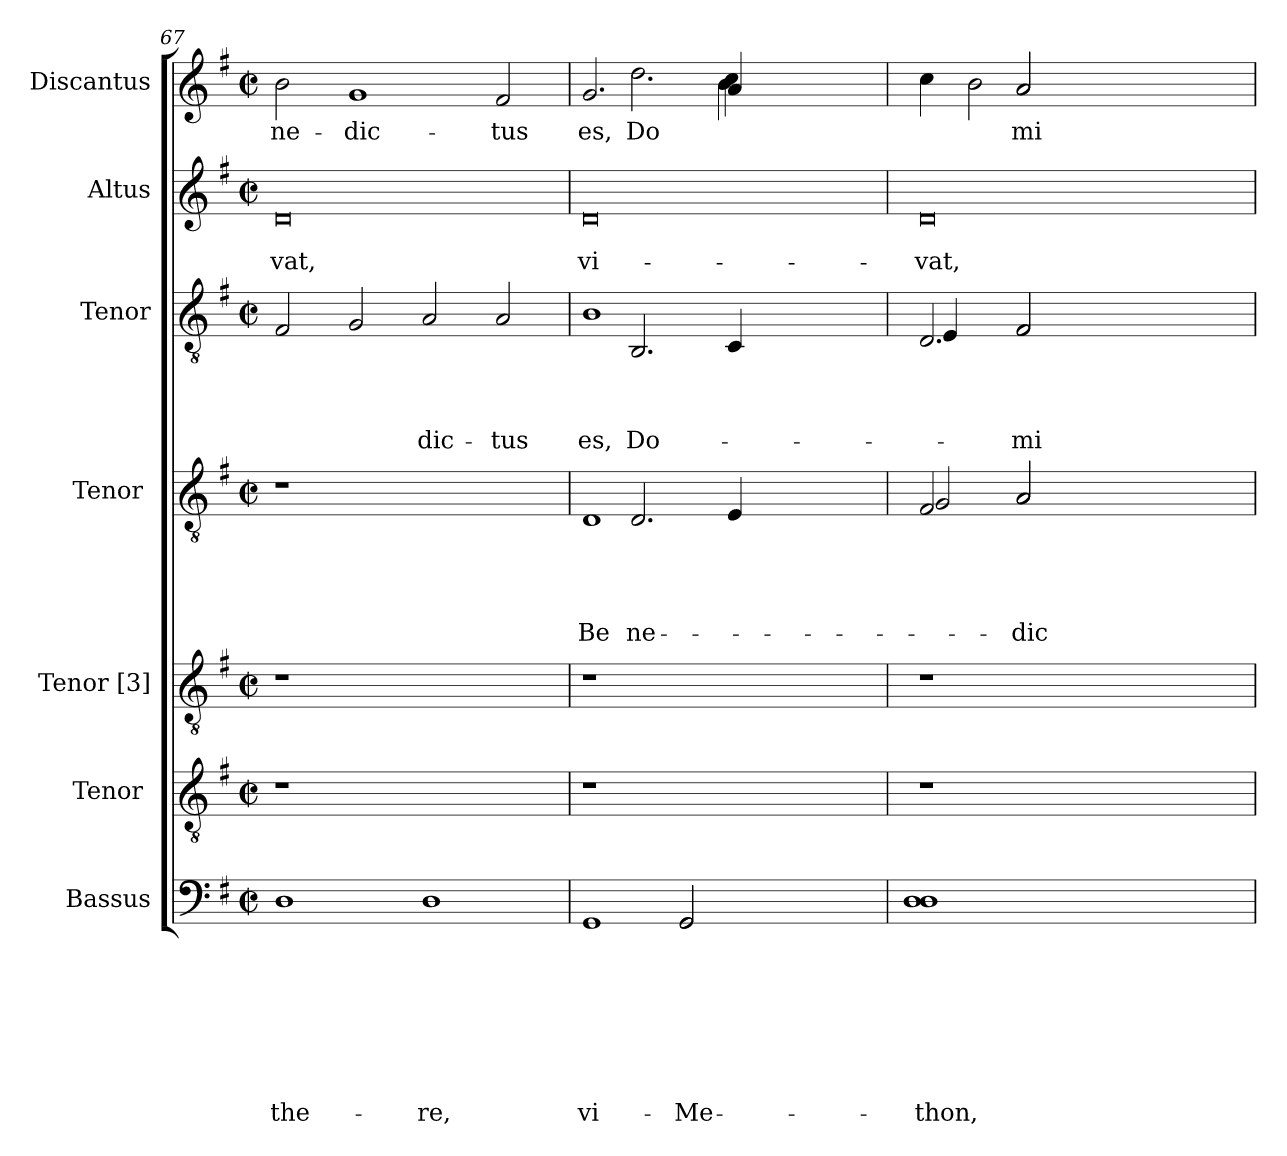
**kern	**text	**text	**text	**text	**text	**text	**text	**text	**kern	**kern	**kern	**text	**text	**text	**text	**text	**kern	**text	**text	**text	**text	**kern	**text	**text	**kern	**text
*part7	*part7	*part7	*part7	*part7	*part7	*part7	*part7	*part7	*part6	*part5	*part4	*part4	*part4	*part4	*part4	*part4	*part3	*part3	*part3	*part3	*part3	*part2	*part2	*part2	*part1	*part1
*staff7	*staff7	*staff7	*staff7	*staff7	*staff7	*staff7	*staff7	*staff7	*staff6	*staff5	*staff4	*staff4	*staff4	*staff4	*staff4	*staff4	*staff3	*staff3	*staff3	*staff3	*staff3	*staff2	*staff2	*staff2	*staff1	*staff1
*I"Bassus	*	*	*	*	*	*	*	*	*I"Tenor [4]	*I"Tenor [3]	*I"Tenor [2]	*	*	*	*	*	*I"Tenor	*	*	*	*	*I"Altus	*	*	*I"Discantus	*
*I'B	*	*	*	*	*	*	*	*	*I'T [4]	*I'T [3]	*I'T [2]	*	*	*	*	*	*I'T	*	*	*	*	*I'A	*	*	*I'D	*
*clefF4	*	*	*	*	*	*	*	*	*clefGv2	*clefGv2	*clefGv2	*	*	*	*	*	*clefGv2	*	*	*	*	*clefG2	*	*	*clefG2	*
*k[f#]	*	*	*	*	*	*	*	*	*k[f#]	*k[f#]	*k[f#]	*	*	*	*	*	*k[f#]	*	*	*	*	*k[f#]	*	*	*k[f#]	*
*G:	*	*	*	*	*	*	*	*	*G:	*G:	*G:	*	*	*	*	*	*G:	*	*	*	*	*G:	*	*	*G:	*
*M2/2	*	*	*	*	*	*	*	*	*M2/2	*M2/2	*M2/2	*	*	*	*	*	*M2/2	*	*	*	*	*M2/2	*	*	*M2/2	*
*met(c|)	*	*	*	*	*	*	*	*	*met(c|)	*met(c|)	*met(c|)	*	*	*	*	*	*met(c|)	*	*	*	*	*met(c|)	*	*	*met(c|)	*
=67	=67	=67	=67	=67	=67	=67	=67	=67	=67	=67	=67	=67	=67	=67	=67	=67	=67	=67	=67	=67	=67	=67	=67	=67	=67	=67
!	!	!	!	!	!	!	!	!LO:LY:b	!LO:N:vis=1	!LO:N:vis=1	!LO:N:vis=1	!	!	!	!	!	!	!	!	!	!	!	!	!LO:LY:b	!	!LO:LY:b
1D	.	.	.	.	.	.	.	-the-	1r	1r	1r	.	.	.	.	.	2F#/	.	.	.	.	0d	.	-vat,	2b\	-ne-
!	!	!	!	!	!	!	!	!	!	!	!	!	!	!	!	!	!	!	!	!	!	!	!	!	!	!LO:LY:b
.	.	.	.	.	.	.	.	.	.	.	.	.	.	.	.	.	2G/	.	.	.	.	.	.	.	1g	-dic-
!	!	!	!	!	!	!	!	!LO:LY:b	!	!	!	!	!	!	!	!	!	!	!	!	!LO:LY:b	!	!	!	!	!
1D	.	.	.	.	.	.	.	-re,	1ryy	1ryy	1ryy	.	.	.	.	.	2A/	.	.	.	-dic-	.	.	.	.	.
!	!	!	!	!	!	!	!	!	!	!	!	!	!	!	!	!	!	!	!	!	!LO:LY:b	!	!	!	!	!LO:LY:b
.	.	.	.	.	.	.	.	.	.	.	.	.	.	.	.	.	2A/	.	.	.	-tus	.	.	.	2f#/	-tus
=68	=68	=68	=68	=68	=68	=68	=68	=68	=68	=68	=68	=68	=68	=68	=68	=68	=68	=68	=68	=68	=68	=68	=68	=68	=68	=68
!	!	!	!	!	!	!	!	!LO:LY:b	!	!	!	!	!	!	!	!LO:LY:b	!	!	!	!	!LO:LY:b	!	!	!LO:LY:b	!	!LO:LY:b
*^	*	*	*	*	*	*	*	*	*	*	*^	*	*	*	*	*	*^	*	*	*	*	*	*	*	*^	*
*	*^	*	*	*	*	*	*	*	*	*	*	*	*^	*	*	*	*	*	*	*^	*	*	*	*	*	*	*	*	*^	*
*	*	*	*	*	*	*	*	*	*	*	*	*	*	*	*	*	*	*	*	*	*	*	*	*	*	*	*	*	*	*	*	*	*^	*
1GG	2ryy	2ryy	.	.	.	.	.	.	.	vi-	1r	1r	1D	4ryy	2.ryy	.	.	.	.	Be-	1B	4ryy	2.ryy	.	.	.	es,	0d	.	vi-	2.g/	2.ryy	2.ryy	4ryy	es,
!	!	!	!	!	!	!	!	!	!	!	!	!	!	!	!	!	!	!	!	!LO:LY:b	!	!	!	!	!	!	!LO:LY:b	!	!	!	!	!	!	!	!LO:LY:b
.	.	.	.	.	.	.	.	.	.	.	.	.	.	2.D/	.	.	.	.	.	-ne-	.	2.BB/	.	.	.	.	Do-	.	.	.	.	.	.	2.dd\	Do-
!	!	!	!	!	!	!	!	!	!	!LO:LY:b	!	!	!	!	!	!	!	!	!	!	!	!	!	!	!	!	!	!	!	!	!	!	!	!	!
!	!	!	!	!	!	!	!	!	!	!LO:LY:b	!	!	!	!	!	!	!	!	!	!	!	!	!	!	!	!	!	!	!	!	!	!	!	!	!
.	2GG/	2GG/	.	.	.	.	.	.	.	Me-	.	.	.	.	.	.	.	.	.	.	.	.	.	.	.	.	.	.	.	.	.	.	.	.	.
.	.	.	.	.	.	.	.	.	.	.	.	.	.	.	4E/	.	.	.	.	.	.	.	4C/	.	.	.	.	.	.	.	4a/	4b\	4cc\	.	.
1ryy	1ryy	1ryy	.	.	.	.	.	.	.	.	1ryy	1ryy	1ryy	1ryy	1ryy	.	.	.	.	.	1ryy	1ryy	1ryy	.	.	.	.	.	.	.	1ryy	1ryy	1ryy	1ryy	.
=69	=69	=69	=69	=69	=69	=69	=69	=69	=69	=69	=69	=69	=69	=69	=69	=69	=69	=69	=69	=69	=69	=69	=69	=69	=69	=69	=69	=69	=69	=69	=69	=69	=69	=69	=69
!	!	!	!	!	!	!	!	!	!	!LO:LY:b	!	!	!	!	!	!	!	!	!	!	!	!	!	!	!	!	!	!	!	!LO:LY:b	!	!	!	!	!
*v	*v	*v	*	*	*	*	*	*	*	*	*	*	*	*v	*v	*	*	*	*	*	*	*	*	*	*	*	*	*	*	*	*	*	*v	*v	*
1D 1D	.	.	.	.	.	.	.	-thon,	1r	1r	2F#/	2G/	.	.	.	.	.	2.D/	4E/	2ryy	.	.	.	.	0d	.	-vat,	4cc\	2ryy	2ryy	.
.	.	.	.	.	.	.	.	.	.	.	.	.	.	.	.	.	.	.	4ryy	.	.	.	.	.	.	.	.	2b\	.	.	.
!	!	!	!	!	!	!	!	!	!	!	!	!	!	!	!	!	!LO:LY:b	!	!	!	!	!	!	!	!	!	!	!	!	!	!
!	!	!	!	!	!	!	!	!	!	!	!	!	!	!	!	!	!LO:LY:b	!	!	!	!	!	!	!LO:LY:b	!	!	!	!	!	!	!LO:LY:b
.	.	.	.	.	.	.	.	.	.	.	2A/	2A/	.	.	.	.	dic-	.	2F#/	2F#/	.	.	.	-mi-	.	.	.	.	2a/	2a/	-mi-
.	.	.	.	.	.	.	.	.	.	.	.	.	.	.	.	.	.	1ryy	.	.	.	.	.	.	.	.	.	1ryy	.	.	.
1ryy	.	.	.	.	.	.	.	.	1ryy	1ryy	1ryy	1ryy	.	.	.	.	.	.	1ryy	1ryy	.	.	.	.	.	.	.	.	1ryy	1ryy	.
.	.	.	.	.	.	.	.	.	.	.	.	.	.	.	.	.	.	4ryy	.	.	.	.	.	.	.	.	.	4ryy	.	.	.
*	*	*	*	*	*	*	*	*	*	*	*v	*v	*	*	*	*	*	*	*	*	*	*	*	*	*	*	*	*v	*v	*v	*
*	*	*	*	*	*	*	*	*	*	*	*	*	*	*	*	*	*v	*v	*v	*	*	*	*	*	*	*	*	*
=	=	=	=	=	=	=	=	=	=	=	=	=	=	=	=	=	=	=	=	=	=	=	=	=	=	=
*-	*-	*-	*-	*-	*-	*-	*-	*-	*-	*-	*-	*-	*-	*-	*-	*-	*-	*-	*-	*-	*-	*-	*-	*-	*-	*-
